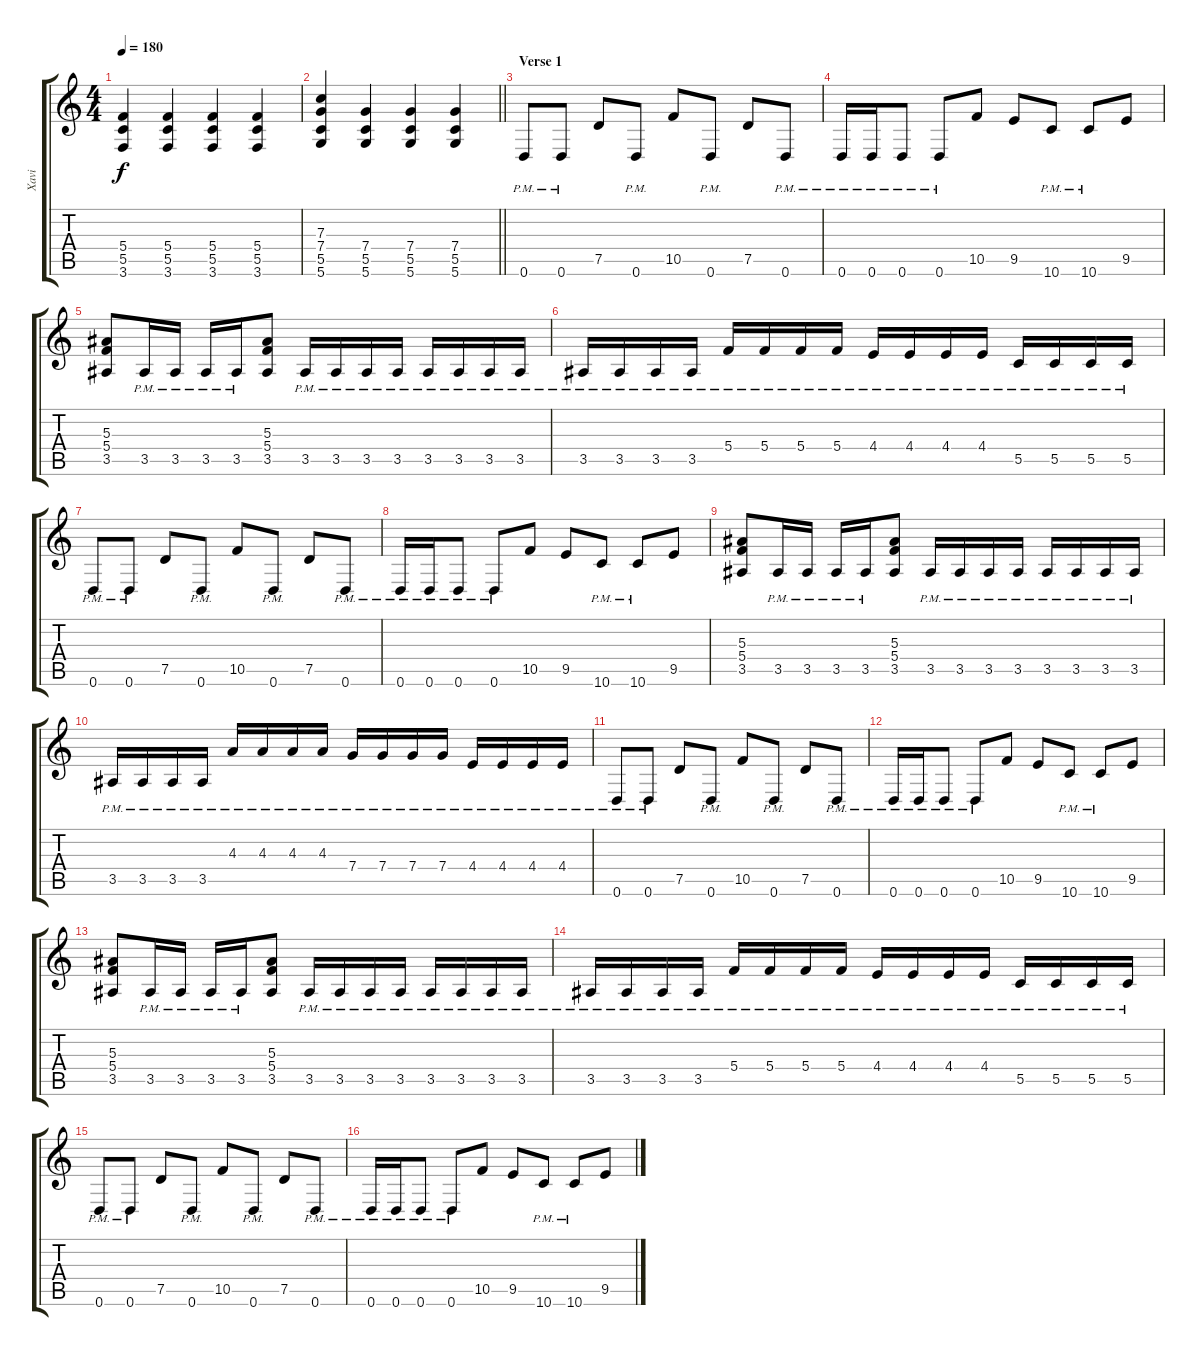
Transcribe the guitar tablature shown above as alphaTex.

\track ("Xavi" "Xavi") {instrument distortionguitar}
\staff {score tabs}
\tuning (D4 A3 F3 C3 G2 D2) {hide}
\ts (4 4)
\tempo 180
\clef g2
\ks c
(5.4 5.5 3.6).4{dy f} (5.4 5.5 3.6).4 (5.4 5.5 3.6).4 (5.4 5.5 3.6).4 |
\barLineRight lightlight
(7.3 7.4 5.5 5.6).4 (7.4 5.5 5.6).4 (7.4 5.5 5.6).4 (7.4 5.5 5.6).4 |
\section ("" "Verse 1")
0.6{pm}.8 0.6{pm}.8 7.5.8 0.6{pm}.8 10.5.8 0.6{pm}.8 7.5.8 0.6{pm}.8 |
0.6{pm}.16 0.6{pm}.16 0.6{pm}.8 0.6{pm}.8 10.5.8 9.5.8 10.6{pm}.8 10.6{pm}.8 9.5.8 |
(5.3 5.4 3.5).8 3.5{pm}.16 3.5{pm}.16 3.5{pm}.16 3.5{pm}.16 (5.3 5.4 3.5).8 3.5{pm}.16 3.5{pm}.16 3.5{pm}.16 3.5{pm}.16 3.5{pm}.16 3.5{pm}.16 3.5{pm}.16 3.5{pm}.16 |
3.5{pm}.16 3.5{pm}.16 3.5{pm}.16 3.5{pm}.16 5.4{pm}.16 5.4{pm}.16 5.4{pm}.16 5.4{pm}.16 4.4{pm}.16 4.4{pm}.16 4.4{pm}.16 4.4{pm}.16 5.5{pm}.16 5.5{pm}.16 5.5{pm}.16 5.5{pm}.16 |
0.6{pm}.8 0.6{pm}.8 7.5.8 0.6{pm}.8 10.5.8 0.6{pm}.8 7.5.8 0.6{pm}.8 |
0.6{pm}.16 0.6{pm}.16 0.6{pm}.8 0.6{pm}.8 10.5.8 9.5.8 10.6{pm}.8 10.6{pm}.8 9.5.8 |
(5.3 5.4 3.5).8 3.5{pm}.16 3.5{pm}.16 3.5{pm}.16 3.5{pm}.16 (5.3 5.4 3.5).8 3.5{pm}.16 3.5{pm}.16 3.5{pm}.16 3.5{pm}.16 3.5{pm}.16 3.5{pm}.16 3.5{pm}.16 3.5{pm}.16 |
3.5{pm}.16 3.5{pm}.16 3.5{pm}.16 3.5{pm}.16 4.3{pm}.16 4.3{pm}.16 4.3{pm}.16 4.3{pm}.16 7.4{pm}.16 7.4{pm}.16 7.4{pm}.16 7.4{pm}.16 4.4{pm}.16 4.4{pm}.16 4.4{pm}.16 4.4{pm}.16 |
0.6{pm}.8 0.6{pm}.8 7.5.8 0.6{pm}.8 10.5.8 0.6{pm}.8 7.5.8 0.6{pm}.8 |
0.6{pm}.16 0.6{pm}.16 0.6{pm}.8 0.6{pm}.8 10.5.8 9.5.8 10.6{pm}.8 10.6{pm}.8 9.5.8 |
(5.3 5.4 3.5).8 3.5{pm}.16 3.5{pm}.16 3.5{pm}.16 3.5{pm}.16 (5.3 5.4 3.5).8 3.5{pm}.16 3.5{pm}.16 3.5{pm}.16 3.5{pm}.16 3.5{pm}.16 3.5{pm}.16 3.5{pm}.16 3.5{pm}.16 |
3.5{pm}.16 3.5{pm}.16 3.5{pm}.16 3.5{pm}.16 5.4{pm}.16 5.4{pm}.16 5.4{pm}.16 5.4{pm}.16 4.4{pm}.16 4.4{pm}.16 4.4{pm}.16 4.4{pm}.16 5.5{pm}.16 5.5{pm}.16 5.5{pm}.16 5.5{pm}.16 |
0.6{pm}.8 0.6{pm}.8 7.5.8 0.6{pm}.8 10.5.8 0.6{pm}.8 7.5.8 0.6{pm}.8 |
0.6{pm}.16 0.6{pm}.16 0.6{pm}.8 0.6{pm}.8 10.5.8 9.5.8 10.6{pm}.8 10.6{pm}.8 9.5.8
